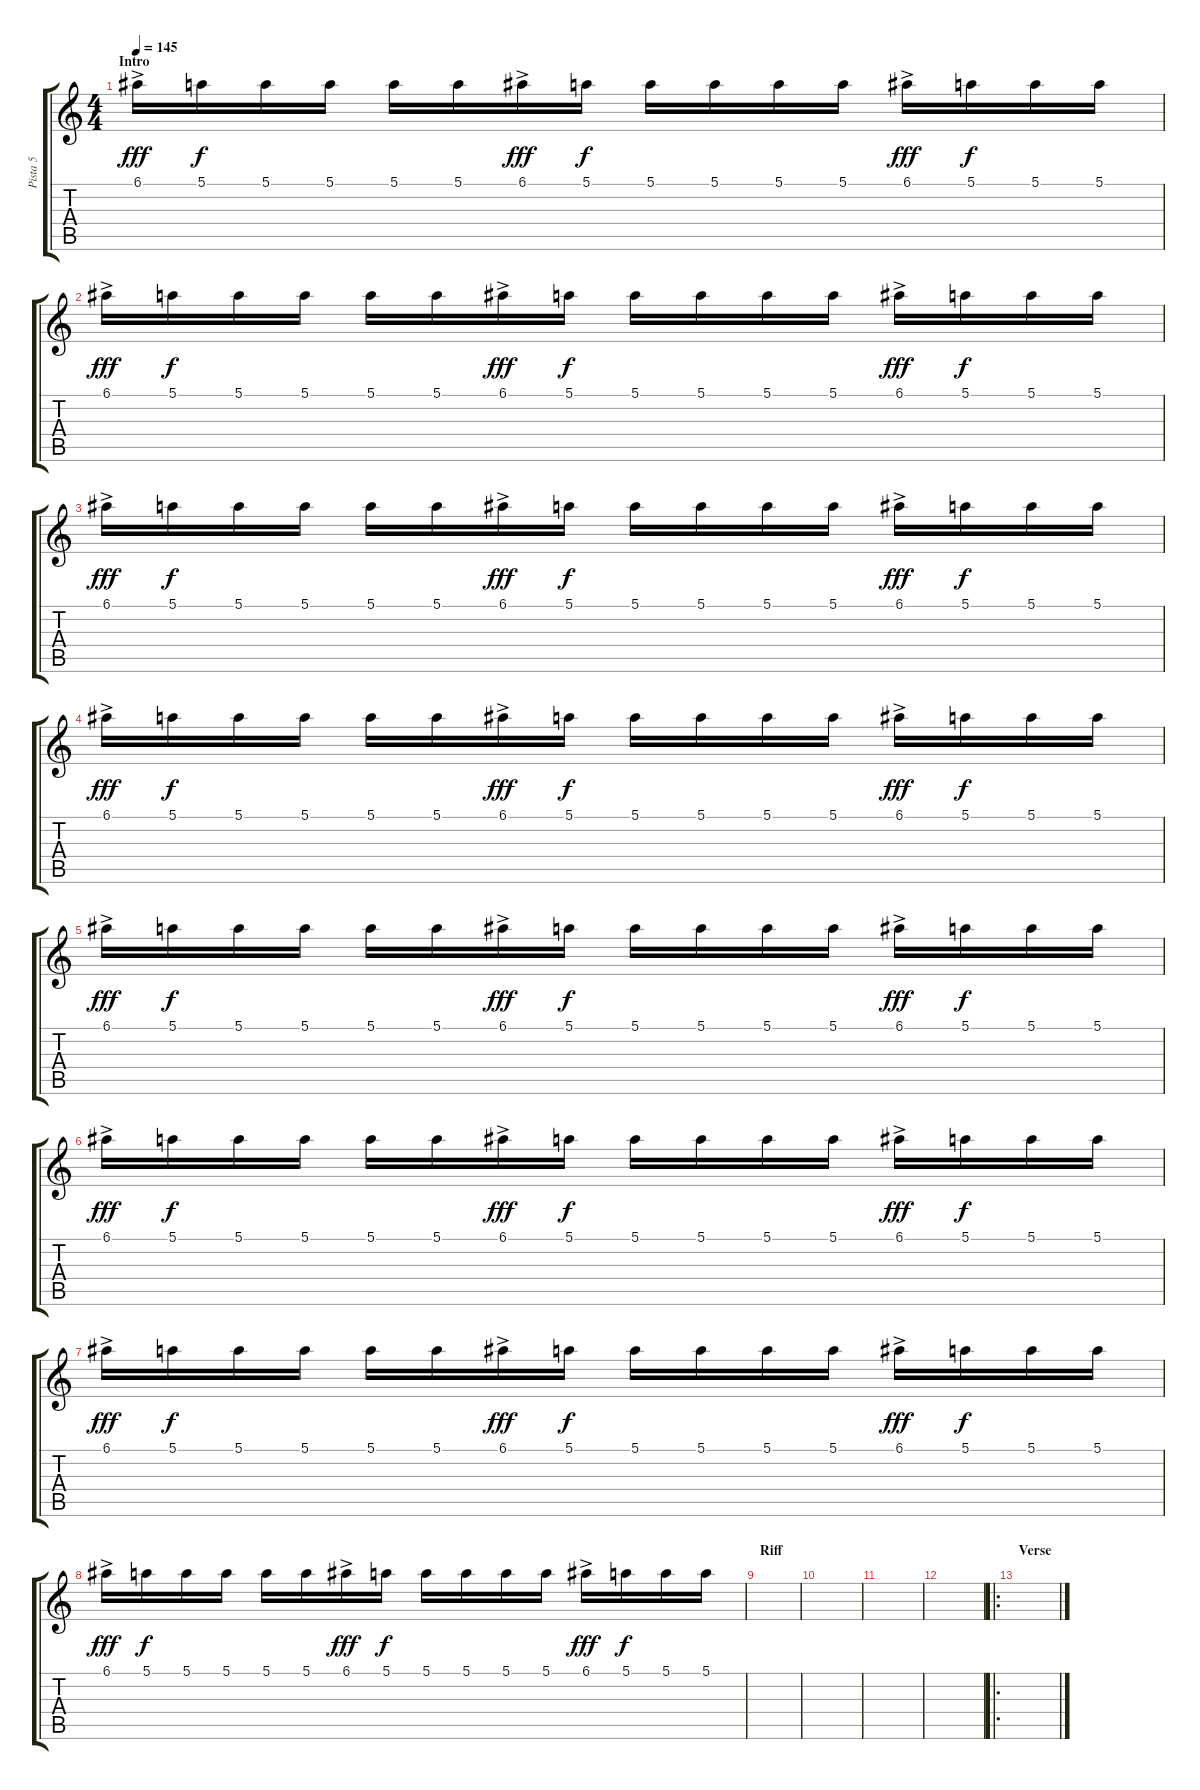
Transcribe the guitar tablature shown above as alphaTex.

\track ("Pista 5" "Pista 5") {instrument distortionguitar}
\staff {score tabs}
\tuning (E4 B3 G3 D3 A2 E2) {hide}
\ts (4 4)
\section ("" "Intro")
\tempo 145
\clef g2
\ks c
6.1{ac}.16{dy fff instrument distortionguitar} 5.1.16{dy f} 5.1.16 5.1.16 5.1.16 5.1.16 6.1{ac}.16{dy fff} 5.1.16{dy f} 5.1.16 5.1.16 5.1.16 5.1.16 6.1{ac}.16{dy fff} 5.1.16{dy f} 5.1.16 5.1.16 |
6.1{ac}.16{dy fff} 5.1.16{dy f} 5.1.16 5.1.16 5.1.16 5.1.16 6.1{ac}.16{dy fff} 5.1.16{dy f} 5.1.16 5.1.16 5.1.16 5.1.16 6.1{ac}.16{dy fff} 5.1.16{dy f} 5.1.16 5.1.16 |
6.1{ac}.16{dy fff} 5.1.16{dy f} 5.1.16 5.1.16 5.1.16 5.1.16 6.1{ac}.16{dy fff} 5.1.16{dy f} 5.1.16 5.1.16 5.1.16 5.1.16 6.1{ac}.16{dy fff} 5.1.16{dy f} 5.1.16 5.1.16 |
6.1{ac}.16{dy fff} 5.1.16{dy f} 5.1.16 5.1.16 5.1.16 5.1.16 6.1{ac}.16{dy fff} 5.1.16{dy f} 5.1.16 5.1.16 5.1.16 5.1.16 6.1{ac}.16{dy fff} 5.1.16{dy f} 5.1.16 5.1.16 |
6.1{ac}.16{dy fff} 5.1.16{dy f} 5.1.16 5.1.16 5.1.16 5.1.16 6.1{ac}.16{dy fff} 5.1.16{dy f} 5.1.16 5.1.16 5.1.16 5.1.16 6.1{ac}.16{dy fff} 5.1.16{dy f} 5.1.16 5.1.16 |
6.1{ac}.16{dy fff} 5.1.16{dy f} 5.1.16 5.1.16 5.1.16 5.1.16 6.1{ac}.16{dy fff} 5.1.16{dy f} 5.1.16 5.1.16 5.1.16 5.1.16 6.1{ac}.16{dy fff} 5.1.16{dy f} 5.1.16 5.1.16 |
6.1{ac}.16{dy fff} 5.1.16{dy f} 5.1.16 5.1.16 5.1.16 5.1.16 6.1{ac}.16{dy fff} 5.1.16{dy f} 5.1.16 5.1.16 5.1.16 5.1.16 6.1{ac}.16{dy fff} 5.1.16{dy f} 5.1.16 5.1.16 |
6.1{ac}.16{dy fff} 5.1.16{dy f} 5.1.16 5.1.16 5.1.16 5.1.16 6.1{ac}.16{dy fff} 5.1.16{dy f} 5.1.16 5.1.16 5.1.16 5.1.16 6.1{ac}.16{dy fff} 5.1.16{dy f} 5.1.16 5.1.16 |
\section ("" "Riff")
|
|
|
|
\ro
\section ("" "Verse ")
